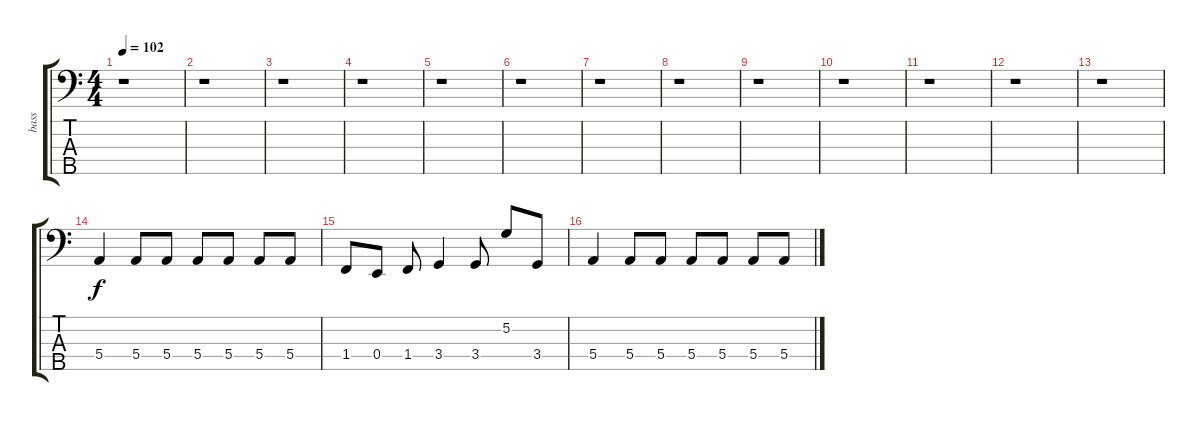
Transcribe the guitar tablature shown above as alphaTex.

\track ("bass" "bass") {instrument electricbassfinger}
\staff {score tabs}
\tuning (G2 D2 A1 E1 B0) {hide}
\ts (4 4)
\tempo 102
\clef f4
\ks c
r.1{dy f instrument electricbassfinger} |
r.1 |
r.1 |
r.1 |
r.1 |
r.1 |
r.1 |
r.1 |
r.1 |
r.1 |
r.1 |
r.1 |
r.1 |
5.4.4 5.4.8 5.4.8 5.4.8 5.4.8 5.4.8 5.4.8 |
1.4.8 0.4.8 1.4.8 3.4.4 3.4.8 5.2.8 3.4.8 |
5.4.4 5.4.8 5.4.8 5.4.8 5.4.8 5.4.8 5.4.8
